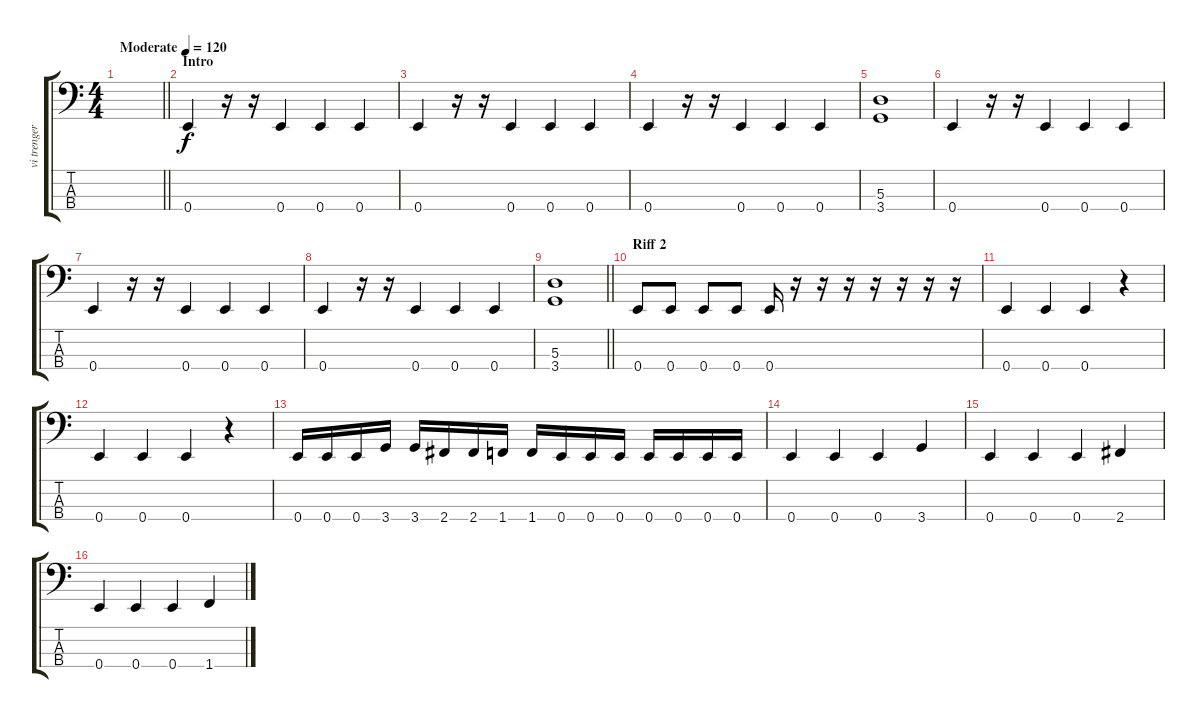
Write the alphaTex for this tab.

\track ("vi trenger bass" "vi trenger") {instrument electricbasspick}
\staff {score tabs}
\tuning (G2 D2 A1 E1) {hide}
\ts (4 4)
\tempo (120 "Moderate")
\clef f4
\barLineRight lightlight
\ks c
|
\section ("" "Intro")
0.4.4 r.16 r.16 0.4.4 0.4.4 0.4.4 |
0.4.4 r.16 r.16 0.4.4 0.4.4 0.4.4 |
0.4.4 r.16 r.16 0.4.4 0.4.4 0.4.4 |
(5.3 3.4).1 |
0.4.4 r.16 r.16 0.4.4 0.4.4 0.4.4 |
0.4.4 r.16 r.16 0.4.4 0.4.4 0.4.4 |
0.4.4 r.16 r.16 0.4.4 0.4.4 0.4.4 |
\barLineRight lightlight
(5.3 3.4).1 |
\section ("" "Riff 2")
0.4.8 0.4.8 0.4.8 0.4.8 0.4.16 r.16 r.16 r.16 r.16 r.16 r.16 r.16 |
0.4.4 0.4.4 0.4.4 r.4 |
0.4.4 0.4.4 0.4.4 r.4 |
0.4.16 0.4.16 0.4.16 3.4.16 3.4.16 2.4.16 2.4.16 1.4.16 1.4.16 0.4.16 0.4.16 0.4.16 0.4.16 0.4.16 0.4.16 0.4.16 |
0.4.4 0.4.4 0.4.4 3.4.4 |
0.4.4 0.4.4 0.4.4 2.4.4 |
0.4.4 0.4.4 0.4.4 1.4.4
